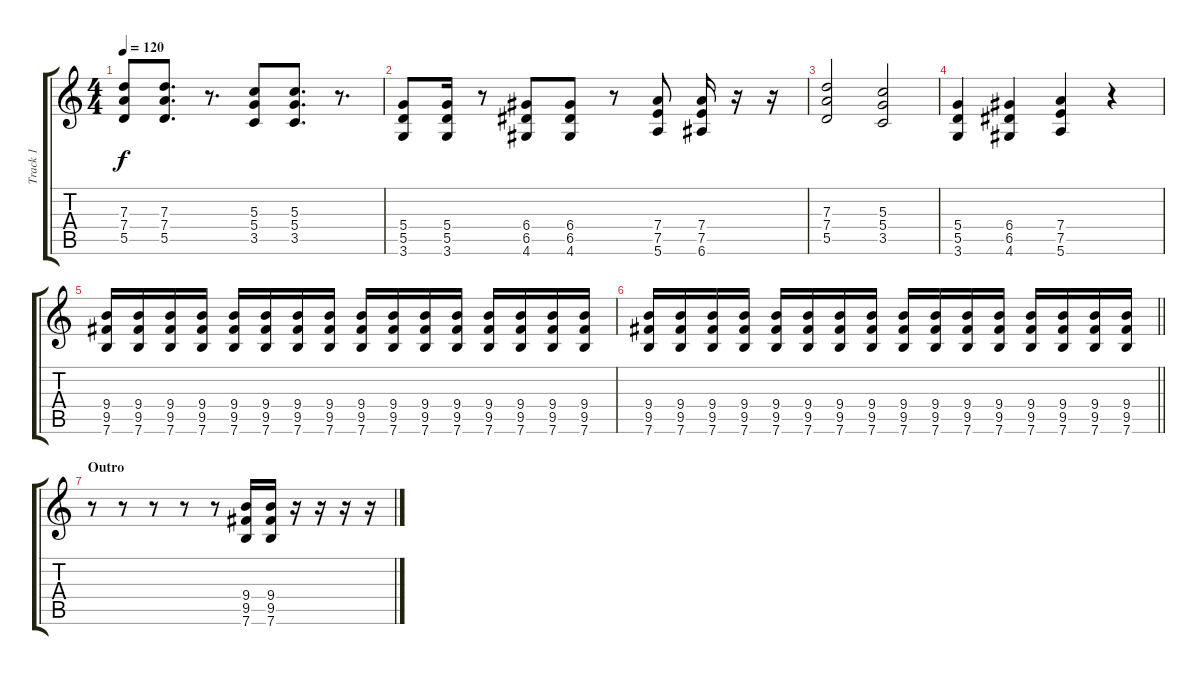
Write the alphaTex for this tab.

\track ("Track 1" "Track 1") {solo instrument acousticguitarnylon}
\staff {score tabs}
\tuning (E4 B3 G3 D3 A2 E2) {hide}
\ts (4 4)
\tempo 120
\clef g2
\ks c
(7.3 7.4 5.5).8{dy f} (7.3 7.4 5.5).8{d} r.8{d} (5.3 5.4 3.5).8 (5.3 5.4 3.5).8{d} r.8{d} |
(5.4 5.5 3.6).8 (5.4 5.5 3.6).16 r.8 (6.4 6.5 4.6).8 (6.4 6.5 4.6).8 r.8 (7.4 7.5 5.6).8 (7.4 7.5 6.6).16 r.16 r.16 |
(7.3 7.4 5.5).2 (5.3 5.4 3.5).2 |
(5.4 5.5 3.6).4 (6.4 6.5 4.6).4 (7.4 7.5 5.6).4 r.4 |
(9.4 9.5 7.6).16 (9.4 9.5 7.6).16 (9.4 9.5 7.6).16 (9.4 9.5 7.6).16 (9.4 9.5 7.6).16 (9.4 9.5 7.6).16 (9.4 9.5 7.6).16 (9.4 9.5 7.6).16 (9.4 9.5 7.6).16 (9.4 9.5 7.6).16 (9.4 9.5 7.6).16 (9.4 9.5 7.6).16 (9.4 9.5 7.6).16 (9.4 9.5 7.6).16 (9.4 9.5 7.6).16 (9.4 9.5 7.6).16 |
\barLineRight lightlight
(9.4 9.5 7.6).16 (9.4 9.5 7.6).16 (9.4 9.5 7.6).16 (9.4 9.5 7.6).16 (9.4 9.5 7.6).16 (9.4 9.5 7.6).16 (9.4 9.5 7.6).16 (9.4 9.5 7.6).16 (9.4 9.5 7.6).16 (9.4 9.5 7.6).16 (9.4 9.5 7.6).16 (9.4 9.5 7.6).16 (9.4 9.5 7.6).16 (9.4 9.5 7.6).16 (9.4 9.5 7.6).16 (9.4 9.5 7.6).16 |
\section ("" "Outro")
r.8 r.8 r.8 r.8 r.8 (9.4 9.5 7.6).16 (9.4 9.5 7.6).16 r.16 r.16 r.16 r.16
